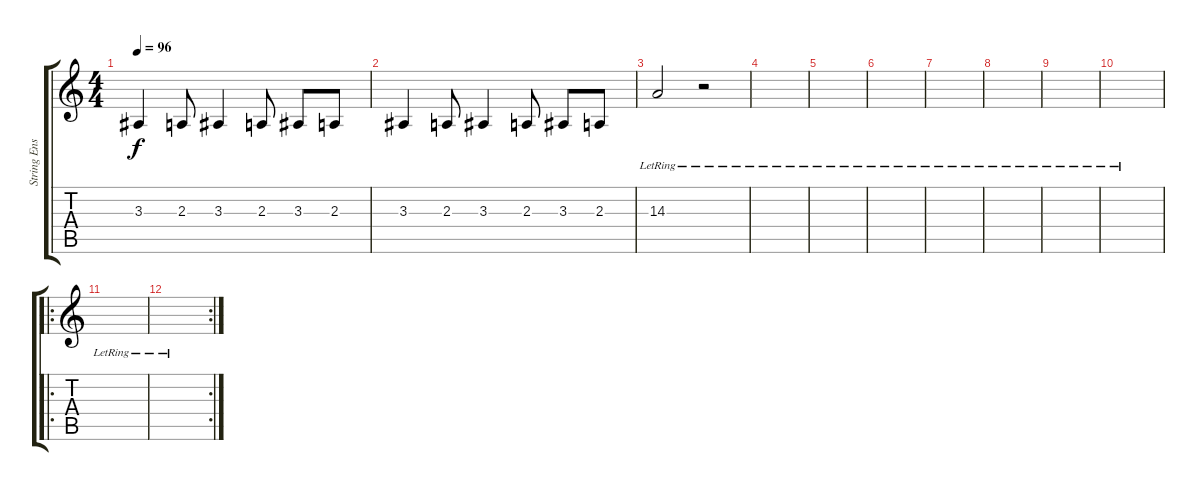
\track ("String Ensemble" "String Ens") {instrument stringensemble1}
\staff {score tabs}
\tuning (E4 B3 G3 D3 A2 E2) {hide}
\ts (4 4)
\tempo 96
\clef g2
\ks c
3.3.4{dy f} 2.3.8 3.3.4 2.3.8 3.3.8 2.3.8 |
3.3.4 2.3.8 3.3.4 2.3.8 3.3.8 2.3.8 |
14.3{lr}.2 r.2 |
|
|
|
|
|
|
|
\ro
|
\rc 2
